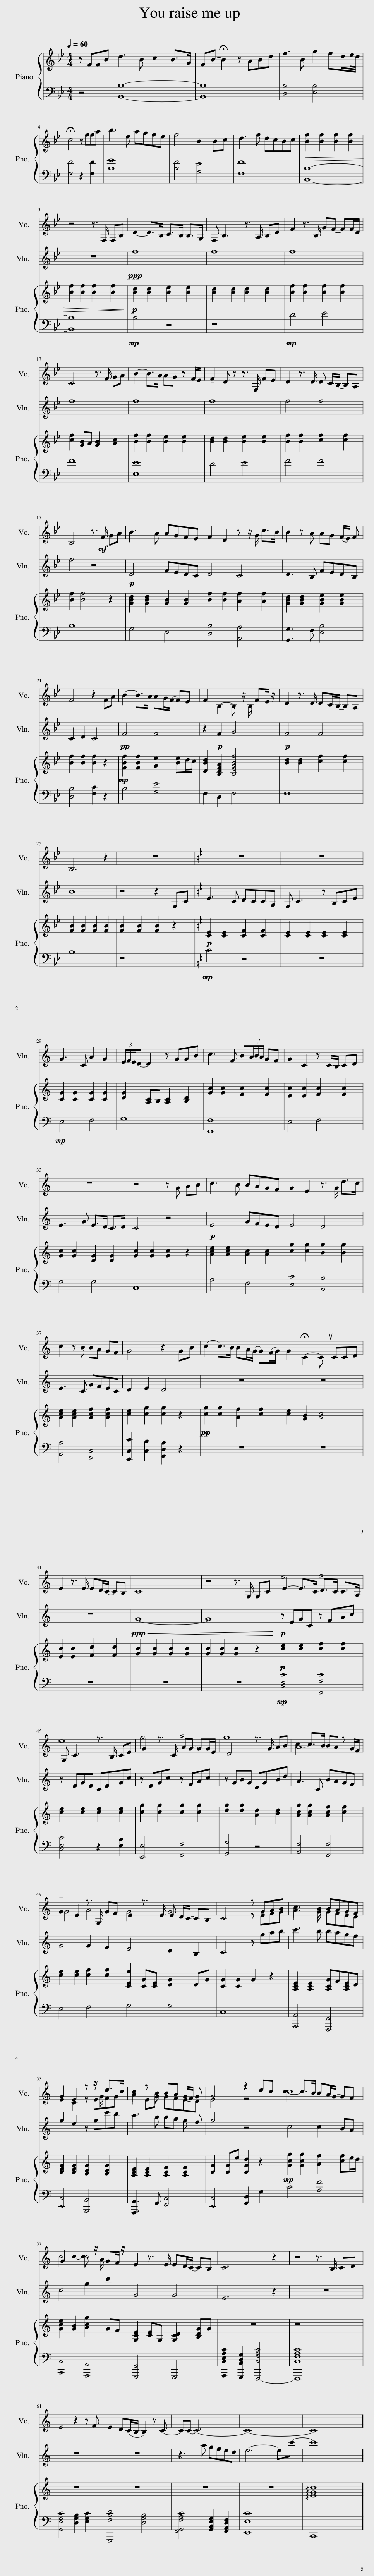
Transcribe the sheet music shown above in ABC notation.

X:1
%%score ( 1 2 ) 3 { 4 | 5 }
L:1/8
Q:1/4=60
M:4/4
I:linebreak $
K:Bb
U:s=!stemless!
V:1 treble
V:2 treble
V:3 treble
V:4 treble
V:5 bass
V:1
 z4 | z8 | z8 | z8 |$ z8 | %5
 z8 | z8 | z8 | z8 |$ z4 z3/2 F,/ F,B, | %10
 D2- D>B, C>B, B,>G, | F, B,3 z3/2 A,/ B,D | F2 z3/2 B,/ GF- FF/D/ |$ C4 z3/2 F/ GA | B2- B>A AG z F/E/ | %15
 !tenuto!F2 D z z3/2 F,/ FE | D2 z3/2 D/ D C/B,/- B,A, |$ B,4 z3/2!mf! F/ GA | B3 A AGFE | F2 D2 z z/ G/ c>B | %20
 B2 z A AG (F/E/) F |$ F4 z2 FA | B2- B>A AG/F/- FE | F2 B,2- B, z/ B,/ FE/ z/ | D2 z3/2 D/ DC/B,/- B,A, |$ %25
 B,6 z2 | z8 |[K:C] z8 | z8 |$ z8 | %30
 z8 | z8 | z8 |$ z8 | z4 z G AB | %35
 c3 B BAGF | G2 E2 z3/2 G/ d>c |$ c2 z B BA GF | G4 z2 GB | (c2 c>)B BA/G/- G(F/G/) | %40
 G2 !fermata!C2- !breath!C CCD |$ E2 z3/2 E/ ED/C/- CB, | C8 | z4 z3/2 G,/ G,C | E2- E>C D>C C>A, |$ %45
 G, C3 z3/2 B,/ CE | G2 z3/2 C/ AG- GG/E/ | D4 z3/2 G/ AB | c2- c>B BA z G/F/ |$ !tenuto!G2 E2 z3/2 G,/ GF | %50
 E2 z3/2 E/ E D/C/- CB, | C4 z GAB | c3 B BAGF |$ G2 E2 z z/ G/ d>c | c2 z B BA (G/F/) G | %55
 G4 z2 dc | c2- c>B BA/G/- GF |$ G2 c2- c z/ A/ GF/ z/ | E2 z3/2 E/ ED/C/- CB, | C6 z2 | %60
 z4 z3/2 B,/ CD |$ E4 z2 z F | E2 D(C/B,/ B,2) z C- | CC- C6- | sC8- | %65
 C8 |] %66
V:2
 x4 | x8 | x8 | x8 |$ x8 | %5
 x8 | x8 | x8 | x8 |$ x8 | %10
 x8 | x8 | x8 |$ x8 | x8 | %15
 x8 | x8 |$ x8 | x8 | x8 | %20
 x8 |$ x8 | x8 | x8 | x8 |$ %25
 x8 | x8 |[K:C] x8 | x8 |$ x8 | %30
 x8 | x8 | x8 |$ x8 | x8 | %35
 x8 | x8 |$ x8 | x8 | x8 | %40
 x8 |$ x8 | x8 | x8 | e4 f4 |$ %45
 e8 | g4 a4 | g8 | A8 |$ G4 A4 | %50
 G4 G4 | C4 z EFG | A3 G GFED |$ E2 C2 z EFG | A2 EG GFED | %55
 E4 z4 | c8 |$ c4 c4 | x8 | x8 | %60
 x8 |$ x8 | x8 | x8 | x8 | %65
 x8 |] %66
V:3
 z4 | z8 | z8 | z8 |$ z8 | %5
 z8 | z8 | z8 | z8 |$ z8 | %10
!ppp! f8 | f8 | f8 |$ f8 | f8 | %15
 f8 | f4 f4 |$ f4 z4 |!p! D4 FEDC | D4 C4 | %20
 D3 B, FEDB, |$ C2 D2 C4 |!pp! F4 F4 | z2!p! F2 G4 |!p! F4 F4 |$ %25
 B8 | z4 z2 G,C |[K:C] E3 C DCCA, | G, C3 z B,CE |$ G3 C A2 G2 | %30
 (3E/F/E/D- D2 z GGB | c3 F B(3A/B/A/ GF | G2 C2 z C/B,/ CD |$ E3 G E>D C>D | C4 z4 | %35
!p! E4 GFED | E4 D4 |$ E3 C GFEC | D2 E2 D4 | z8 | %40
 z8 |$ z8 |!ppp!!<(! G8- | G8!<)! |!p! z EGC z FAc |$ %45
 z EGE CEGc | z EGc z FAc | z GBG DGBd | A3 C BAGF |$ G4 G2 F2 | %50
 E4 D2 B,2 | C4 z gab | c'3 b bagf |$ g2 e2 z ge'd' | c'3 b ba g f | %55
 g4 z4 | c4 c2 BA |$ c4 g2 c'2 | G4 G4 | E6 z2 | %60
 z8 |$ z8 | z8 | z3 a gfed | e6- ec'- | %65
 c'8 |] %66
V:4
 z FFB | d3 B c2 B>G | FB- !fermata!B2 z ABd | f3 B g2 fd/e/4d/4 |$[K:Bb] !fermata!c4 z ffa | %5
 b3 e agfe | f4 B2 Bc | d3 f dcBc |!>(! [Bf]2 [Bf]2 [Bf]2 [Bf]2 |$ [Bf]2 [Bf]2 [Bf]2 [Bf]2!>)! | %10
!p!!p! [Bd]2 [Bd]2 [Be]2 [Be]2 | [Bd]2 [Bd]2 [Bd]2 [Bd]2 | [Bf]2 [Bf]2 [Bf]2 [Bf]2 |$ [cf]2 [GB]A [GB]2 [Ac]2 | [Bf]2 [Bf]2 [Be]2 [Be]2 | %15
 [Bd]2 [Bd]2 [Be]2 [Be]2 | [Bf]2 [Bf]2 [cf]2 [cf]2 |$ [Bf]2 [Bf]4 z2 | [GBd]2 [GBd]2 [GB]2 [GB]2 | [Bf]2 [Bf]2 [Af]2 [Af]2 | %20
 [GBd]2 [GBd]2 [GBe]2 [GBe]2 |$ [Bf]2 [Bf]2 [Bf]2 z2 |!mp! [FBf]2 [FBf]2 [Ge]2 [Be]d/c/ | [DBd]2 [B,DFA]2 [B,EGBf]4 | [Bd]2 [Bd]2 [cf]2 [cf]2 |$ %25
 [FB]2 [FB]2 [FB]2 [FB]2 | [FB]2 [FB]2 [FB]2 z2 |[K:C]!p!!p! [CG]2 [CE]2 [CF]2 [CF]2 | [CE]2 [CE]2 [CE]2 [CE]2 |$ [CG]2 [CG]2 [CG]2 [CG]2 | %30
 [DG]2 [A,C]B, [A,C]2 [B,D]2 | [Gc]2 [Gc]2 [Fc]2 [Fc]2 | [Ec]2 [Ec]2 [Fc]2 [Fc]2 |$ [Gc]2 [Gc]2 [DG]2 [DG]2 | [Gc]2 [Gc]2 [Gc]2 z2 | %35
 [Ace]2 [Ace]2 [Ac]2 [Ac]2 | [cg]2 [cg]2 [Bg]2 [Bg]2 |$ [Ace]2 [Ace]2 [Acf]2 [Acf]2 | [ce]2 [cg]2 [cg]2 z2 |!pp!!pp! [cg]2 [cg]2 [Af]2 [cf]2 | %40
 [ce]2 [GB]2 [Ac]4 |$ [Ec]2 [Ec]2 [Fd]2 [Fd]2 | [Gc]2 [Gc]2 [Gc]2 [Gc]2 | [Gc]2 [Gc]2 [Gc]2 z2 |!p!!p!!p! [ce]2 [ce]2 [cf]2 [cf]2 |$ %45
 [ce]2 [ce]2 [ce]2 [ce]2 | [cg]2 [cg]2 [cg]2 [cg]2 | [dg]2 [dg]2 [Ad]2 [Bd]2 | [Acg]2 [Acg]2 [Acf]2 [cf]2 |$ [ce]2 [ce]2 [cf]2 [cf]2 | %50
 [CEe]2 [CG][CE] [DG]2 DG | [CG]2 [CG]2 G2 z2 | [A,CE]2 [A,CE]2 [A,CG]F[A,CE]D |$ [CEG]2 [CEG]2 [B,DG]2 [B,DG]2 | [A,CE]2 [A,CE]2 [A,CF]2 [A,CF]2 | %55
 [CG]2 [CG]e [CGd]2 z2 |!mp! [Gcg]2 [Gcg]2 [Af]2 [cf]e/d/ |$ [Gce]2 [GB]2 [Acg]2 GF | [G,CE]2 [CE]G, [G,CD]2 [B,DG]G | z8 | %60
 z8 |$ z8 | z8 | z8 | z8 | %65
 !arpeggio![EGc]8 |] %66
V:5
 z4 | [B,,B,]8- | [B,,B,]8 | [D,B,]4 [E,B,]4 |$[K:Bb] [F,F]4 z2 [F,F]2 | %5
 [B,G]8 | [B,F]4 [G,E]4 | [F,F]8 | [B,,B,]8- |$ [B,,B,]8 | %10
!mp! B,4 z4 | z8 |!mp! D4 E4 |$ F8 | [E,E]8 | %15
 D4 E4 | F4 F4 |$ B,8 | G,4 E,4 | [D,B,]4 [A,,A,]4 | %20
 [G,,G,]3 F, [E,B,]4 |$ [D,B,]4 [F,C]2 z2 | B,4 [G,E]4 | F,2 D,2 F,4 | F,8 |$ %25
 B,8 | z8 |[K:C]!mp! C4 z4 | z8 |$!mp! E,4 F,4 | %30
 G,8 | [F,,F,]8 | E,4 F,4 |$ G,4 G,4 | C,8 | %35
 A,4 F,4 | [E,C]4 [B,,B,]4 |$ [A,,A,]4 [F,,C,]4 | [E,,C,C]2 [C,B,]2 [G,,D,A,]2 z2 | z8 | %40
 z8 |$ z8 | z8 | z8 |!mp! [C,E,C]4 [F,,F,C]4 |$ %45
 [C,E,C]4 z2 [E,B,]2 | [E,,E,]4 [F,,F,]4 | [G,,G,]4 z4 | [A,,F,]4 [F,,F,]4 |$ E,4 F,4 | %50
 G,4 G,4 | C,8 | [A,,,A,,]4 [F,,,F,,]4 |$ [E,,C,]4 [B,,,B,,]4 | [A,,,A,,]3 G,, [F,,C,]4 | %55
 [E,,C,]4 [G,,D,]2 G,2 | C4 [A,F]4 |$ [C,,C,]4 [A,,,A,,]4 | [G,,,G,,]4 G,,,4 | [A,,,C,E,A,C]2 [G,,,B,,D,G,]2 [F,,,-C,F,A,C]4 | %60
 [F,,,C,F,A,C]8 |$ [G,,E,G,C]4 [D,G,B,]2 [E,G,C]2 | [G,,,F,B,D]4 [D,G,B,]4 | [F,,G,,F,A,C]4 [G,,B,,E,G,]2 [F,,A,,D,F,]2 | [E,,E,C]8 | %65
 C,,8 |] %66
